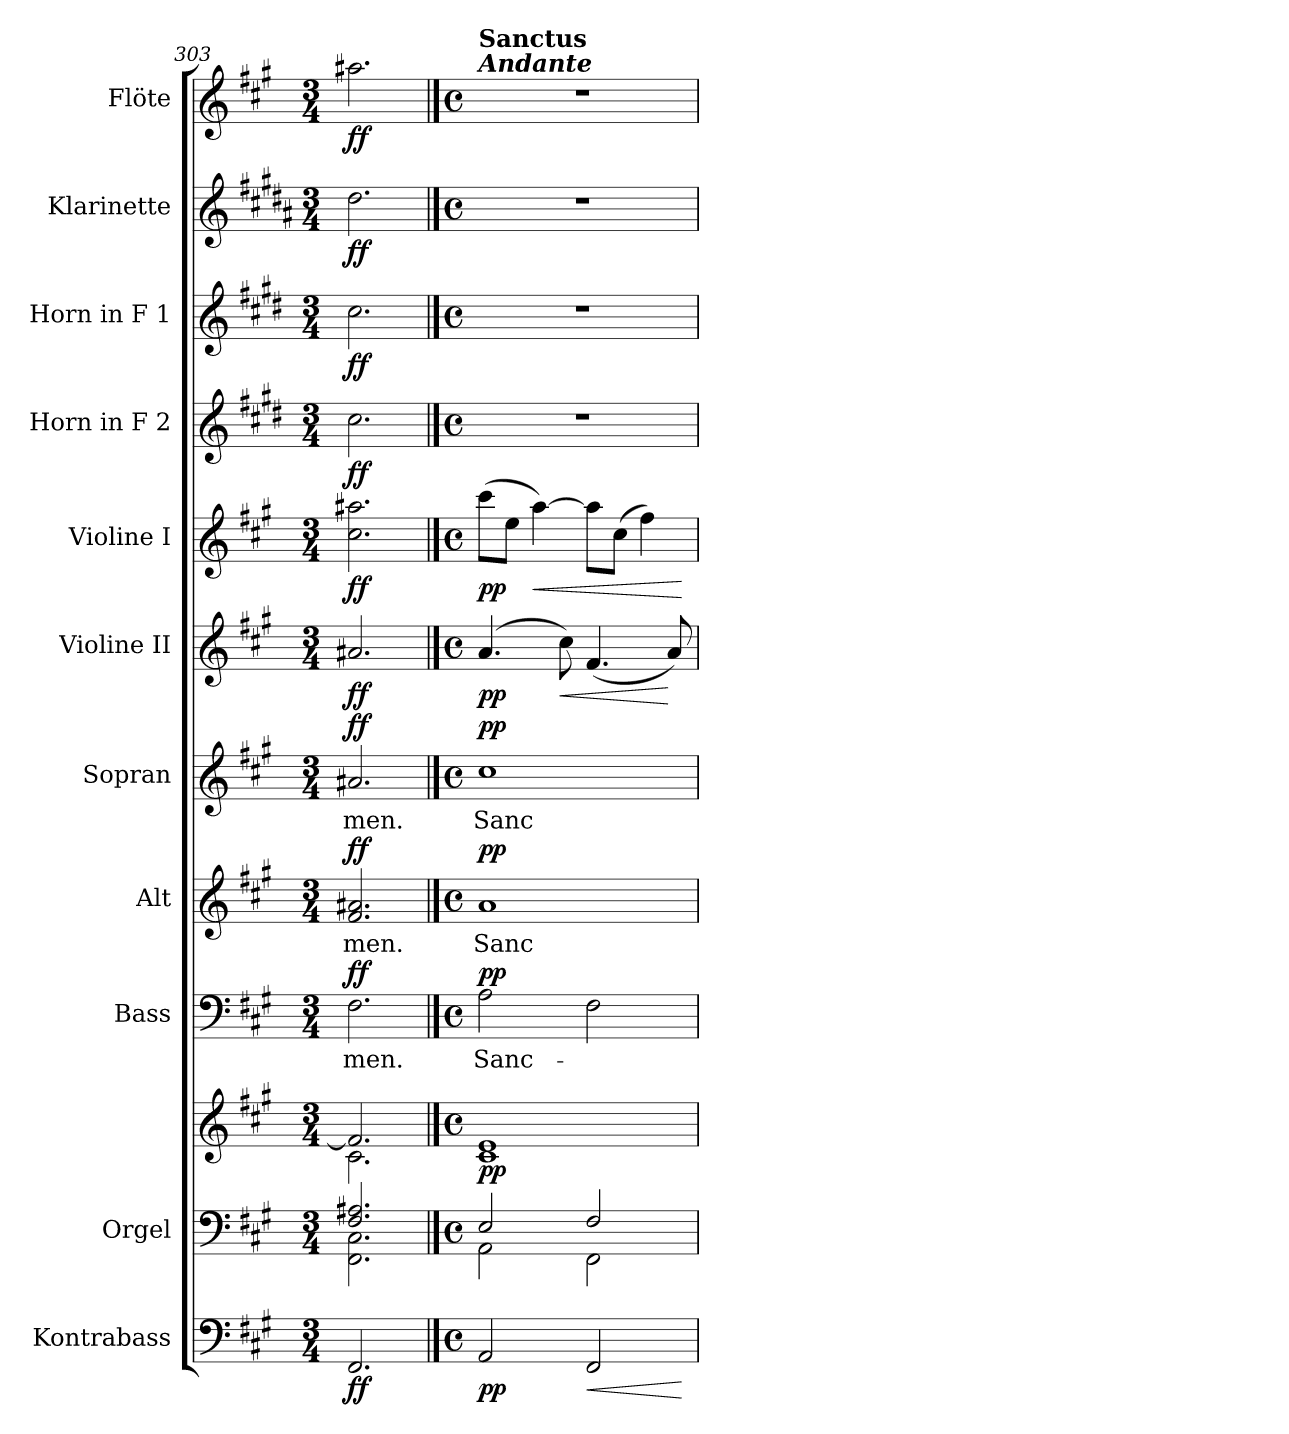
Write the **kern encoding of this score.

**kern	**dynam	**kern	**kern	**dynam	**kern	**text	**dynam	**kern	**text	**dynam	**kern	**text	**dynam	**kern	**dynam	**kern	**dynam	**kern	**dynam	**kern	**dynam	**kern	**dynam	**kern	**dynam
*part11	*part11	*part10	*part10	*part10	*part9	*part9	*part9	*part8	*part8	*part8	*part7	*part7	*part7	*part6	*part6	*part5	*part5	*part4	*part4	*part3	*part3	*part2	*part2	*part1	*part1
*staff12	*staff12	*staff11	*staff10	*staff10/11	*staff9	*staff9	*staff9	*staff8	*staff8	*staff8	*staff7	*staff7	*staff7	*staff6	*staff6	*staff5	*staff5	*staff4	*staff4	*staff3	*staff3	*staff2	*staff2	*staff1	*staff1
*I"Kontrabass	*	*I"Orgel	*	*	*I"Bass	*	*	*I"Alt	*	*	*I"Sopran	*	*	*I"Violine II	*	*I"Violine I	*	*I"Horn in F 2	*	*I"Horn in F 1	*	*I"Klarinette	*	*I"Flöte	*
*I'Kb.	*	*I'Org.	*	*	*I'B.	*	*	*I'A.	*	*	*I'S.	*	*	*I'Vl. II	*	*I'Vl. I	*	*	*	*	*	*I'Kl.	*	*I'Fl.	*
*clefF4	*	*clefF4	*clefG2	*	*clefF4	*	*	*clefG2	*	*	*clefG2	*	*	*clefG2	*	*clefG2	*	*clefG2	*	*clefG2	*	*clefG2	*	*clefG2	*
*ITrd7c12	*	*	*	*	*	*	*	*	*	*	*	*	*	*	*	*	*	*ITrd4c7	*	*ITrd4c7	*	*ITrd1c2	*	*	*
*k[f#c#g#]	*	*k[f#c#g#]	*k[f#c#g#]	*	*k[f#c#g#]	*	*	*k[f#c#g#]	*	*	*k[f#c#g#]	*	*	*k[f#c#g#]	*	*k[f#c#g#]	*	*k[f#c#g#]	*	*k[f#c#g#]	*	*k[f#c#g#]	*	*k[f#c#g#]	*
*A:	*	*A:	*A:	*	*A:	*	*	*A:	*	*	*A:	*	*	*A:	*	*A:	*	*A:	*	*A:	*	*A:	*	*A:	*
*M3/4	*	*M3/4	*M3/4	*	*M3/4	*	*	*M3/4	*	*	*M3/4	*	*	*M3/4	*	*M3/4	*	*M3/4	*	*M3/4	*	*M3/4	*	*M3/4	*
=303	=303	=303	=303	=303	=303	=303	=303	=303	=303	=303	=303	=303	=303	=303	=303	=303	=303	=303	=303	=303	=303	=303	=303	=303	=303
*	*	*^	*^	*	*	*	*	*	*	*	*	*	*	*	*	*	*	*	*	*	*	*	*	*	*
!	!LO:DY:b	!	!	!	!	!	!	!LO:LY:b	!LO:DY:a	!	!LO:LY:b	!LO:DY:a	!	!LO:LY:b	!LO:DY:a	!	!LO:DY:b	!	!LO:DY:b	!	!LO:DY:b	!	!LO:DY:b	!	!LO:DY:b	!	!LO:DY:b
2.FFF#/	ff	2.F#/ 2.A#X/	2.FF#\ 2.C#\	2.f#/]	2.c#\	.	2.F#\	-men.	ff	2.f#/ 2.a#X/	-men.	ff	2.a#X/	-men.	ff	2.a#X/	ff	2.cc#\ 2.aa#X\	ff	2.f#\	ff	2.f#\	ff	2.cc#\	ff	2.aa#X\	ff
*	*	*	*	*v	*v	*	*	*	*	*	*	*	*	*	*	*	*	*	*	*	*	*	*	*	*	*	*
!!LO:PB:g=z
==304	==304	==304	==304	==304	==304	==304	==304	==304	==304	==304	==304	==304	==304	==304	==304	==304	==304	==304	==304	==304	==304	==304	==304	==304	==304	==304
*M4/4	*	*M4/4	*	*M4/4	*	*M4/4	*	*	*M4/4	*	*	*M4/4	*	*	*M4/4	*	*M4/4	*	*M4/4	*	*M4/4	*	*M4/4	*	*M4/4	*
*met(c)	*	*met(c)	*	*met(c)	*	*met(c)	*	*	*met(c)	*	*	*met(c)	*	*	*met(c)	*	*met(c)	*	*met(c)	*	*met(c)	*	*met(c)	*	*met(c)	*
*	*	*	*	*^	*	*	*	*	*	*	*	*	*	*	*	*	*	*	*	*	*	*	*	*	*	*
!	!	!	!	!	!	!	!	!	!	!	!	!	!	!	!	!	!	!	!	!	!	!	!	!	!	!LO:TX:a:Bi:t=Andante	!
!	!	!	!	!	!	!	!	!	!	!	!	!	!	!	!	!	!	!	!	!	!	!	!	!	!	!LO:TX:a:B:t=Sanctus	!
!	!LO:DY:b	!	!	!	!	!LO:DY:b	!	!LO:LY:b	!LO:DY:a	!	!LO:LY:b	!LO:DY:a	!	!LO:LY:b	!LO:DY:a	!	!LO:DY:b	!	!LO:DY:b	!	!	!	!	!	!	!	!
*	*	*	*	*v	*v	*	*	*	*	*	*	*	*	*	*	*	*	*	*	*	*	*	*	*	*	*	*
2AAA/	pp	2E/	2AA\	1c# 1e	pp	2A\	Sanc-	pp	1a	Sanc-	pp	1cc#	Sanc-	pp	(4.a/	pp	(>8ccc#\L	pp	1r	.	1r	.	1r	.	1r	.
.	.	.	.	.	.	.	.	.	.	.	.	.	.	.	.	.	8ee\J	.	.	.	.	.	.	.	.	.
!	!	!	!	!	!	!	!	!	!	!	!	!	!	!	!	!	!	!LO:HP:b	!	!	!	!	!	!	!	!
.	.	.	.	.	.	.	.	.	.	.	.	.	.	.	.	.	[4aa\)	<	.	.	.	.	.	.	.	.
!	!	!	!	!	!	!	!	!	!	!	!	!	!	!	!	!LO:HP:b	!	!	!	!	!	!	!	!	!	!
.	.	.	.	.	.	.	.	.	.	.	.	.	.	.	8cc#\)	<	.	.	.	.	.	.	.	.	.	.
!	!LO:HP:b	!	!	!	!	!	!	!	!	!	!	!	!	!	!	!	!	!	!	!	!	!	!	!	!	!
2FFF#/	<	2F#/	2FF#\	.	.	2F#\	.	.	.	.	.	.	.	.	(<4.f#/	.	8aa\L]	.	.	.	.	.	.	.	.	.
.	.	.	.	.	.	.	.	.	.	.	.	.	.	.	.	.	(>8cc#\J	.	.	.	.	.	.	.	.	.
.	.	.	.	.	.	.	.	.	.	.	.	.	.	.	.	.	4ff#\)	.	.	.	.	.	.	.	.	.
.	.	.	.	.	.	.	.	.	.	.	.	.	.	.	8a/)	[	.	.	.	.	.	.	.	.	.	.
*	*	*v	*v	*	*	*	*	*	*	*	*	*	*	*	*	*	*	*	*	*	*	*	*	*	*	*
.	[	.	.	.	.	.	.	.	.	.	.	.	.	.	.	.	[	.	.	.	.	.	.	.	.
=	=	=	=	=	=	=	=	=	=	=	=	=	=	=	=	=	=	=	=	=	=	=	=	=	=
*-	*-	*-	*-	*-	*-	*-	*-	*-	*-	*-	*-	*-	*-	*-	*-	*-	*-	*-	*-	*-	*-	*-	*-	*-	*-
